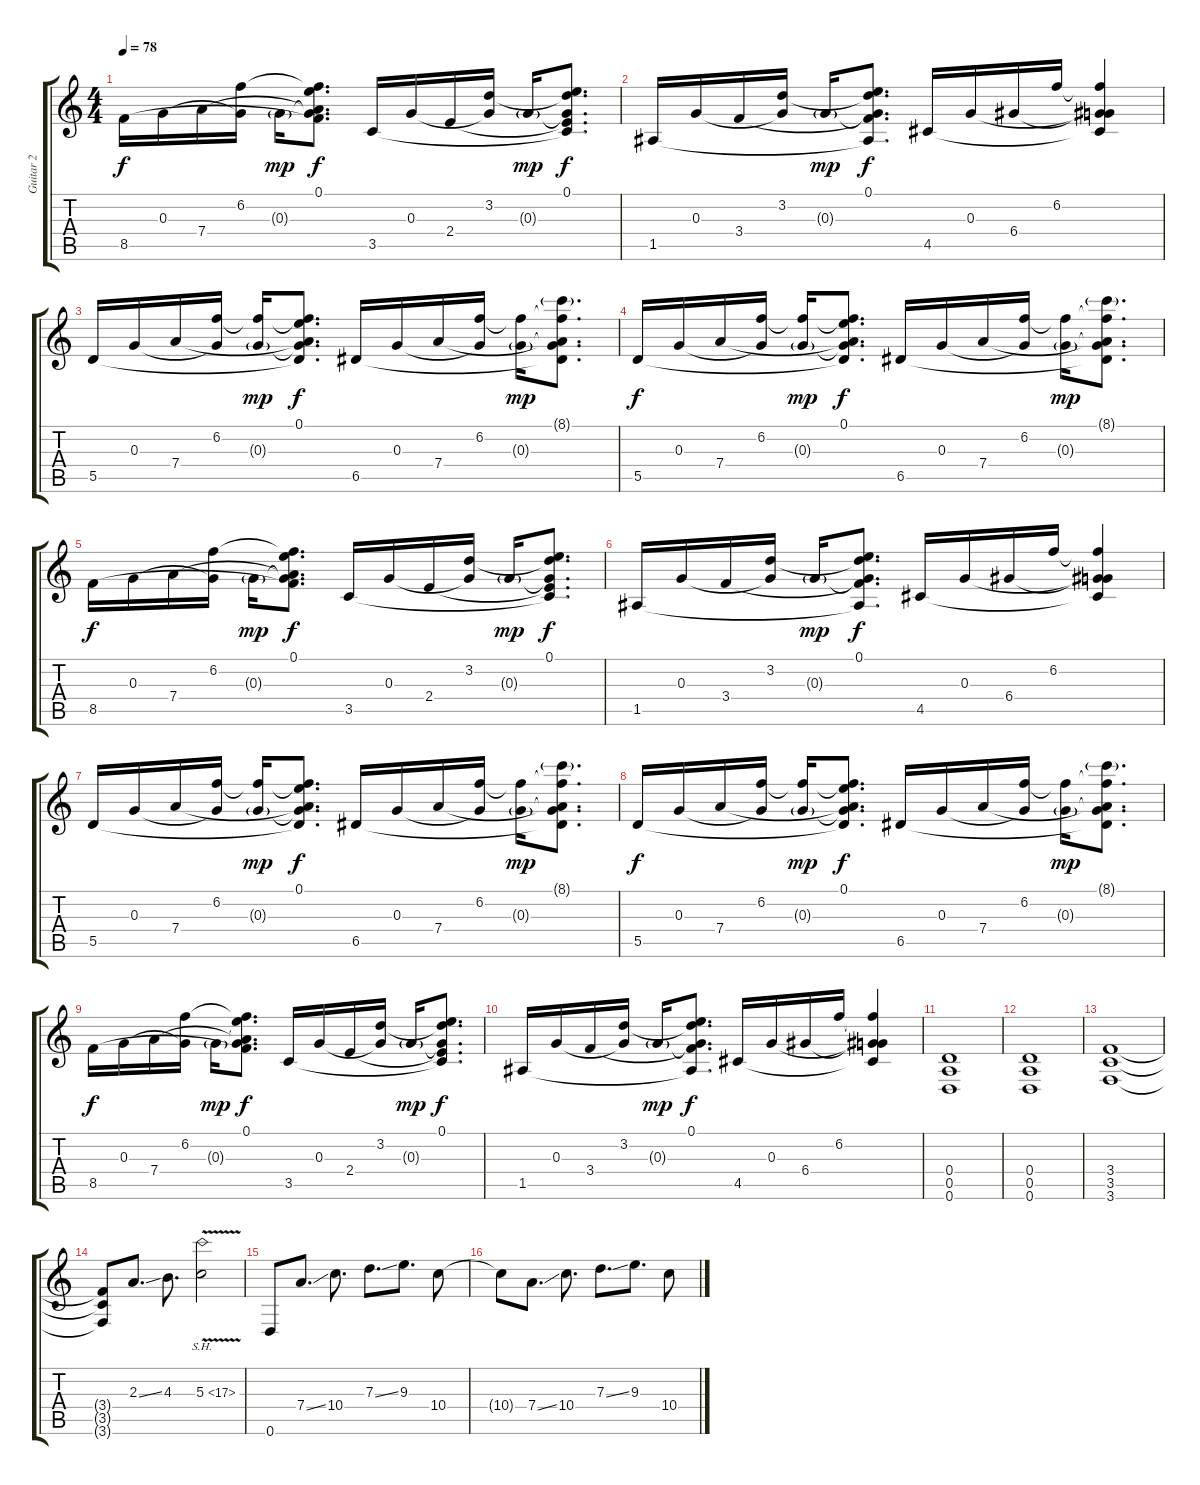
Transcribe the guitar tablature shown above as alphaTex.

\track ("Guitar 2" "Guitar 2") {instrument overdrivenguitar}
\staff {score tabs}
\tuning (E4 B3 G3 D3 A2 D2) {hide}
\ts (4 4)
\tempo 78
\clef g2
\ks c
8.5.16{dy f} 0.3.16 7.4.16 (6.2 0.3{t}).16 0.3{g}.16{dy mp} (0.1 6.2{t} 0.3{t} 7.4{t} 8.5{t}).8{d dy f} 3.5.16 0.3.16 2.4.16 (3.2 0.3{t}).16 0.3{g}.16{dy mp} (0.1 3.2{t} 0.3{t} 2.4{t} 3.5{t}).8{d dy f} |
1.5.16 0.3.16 3.4.16 (3.2 0.3{t}).16 0.3{g}.16{dy mp} (0.1 3.2{t} 0.3{t} 3.4{t} 1.5{t}).8{d dy f} 4.5.16 0.3.16 6.4.16 6.2.16 (6.2{t} 0.3{t} 6.4{t} 4.5{t}).4 |
5.5.16 0.3.16 7.4.16 (6.2 0.3{t}).16 (6.2{t} 0.3{g}).16{dy mp} (0.1 6.2{t} 0.3{t} 7.4{t} 5.5{t}).8{d dy f} 6.5.16 0.3.16 7.4.16 (6.2 0.3{t}).16 (6.2{t} 0.3{g}).16{dy mp} (8.1{g} 6.2{t} 0.3{t} 7.4{t} 6.5{t}).8{d} |
5.5.16{dy f} 0.3.16 7.4.16 (6.2 0.3{t}).16 (6.2{t} 0.3{g}).16{dy mp} (0.1 6.2{t} 0.3{t} 7.4{t} 5.5{t}).8{d dy f} 6.5.16 0.3.16 7.4.16 (6.2 0.3{t}).16 (6.2{t} 0.3{g}).16{dy mp} (8.1{g} 6.2{t} 0.3{t} 7.4{t} 6.5{t}).8{d} |
8.5.16{dy f} 0.3.16 7.4.16 (6.2 0.3{t}).16 0.3{g}.16{dy mp} (0.1 6.2{t} 0.3{t} 7.4{t} 8.5{t}).8{d dy f} 3.5.16 0.3.16 2.4.16 (3.2 0.3{t}).16 0.3{g}.16{dy mp} (0.1 3.2{t} 0.3{t} 2.4{t} 3.5{t}).8{d dy f} |
1.5.16 0.3.16 3.4.16 (3.2 0.3{t}).16 0.3{g}.16{dy mp} (0.1 3.2{t} 0.3{t} 3.4{t} 1.5{t}).8{d dy f} 4.5.16 0.3.16 6.4.16 6.2.16 (6.2{t} 0.3{t} 6.4{t} 4.5{t}).4 |
5.5.16 0.3.16 7.4.16 (6.2 0.3{t}).16 (6.2{t} 0.3{g}).16{dy mp} (0.1 6.2{t} 0.3{t} 7.4{t} 5.5{t}).8{d dy f} 6.5.16 0.3.16 7.4.16 (6.2 0.3{t}).16 (6.2{t} 0.3{g}).16{dy mp} (8.1{g} 6.2{t} 0.3{t} 7.4{t} 6.5{t}).8{d} |
5.5.16{dy f} 0.3.16 7.4.16 (6.2 0.3{t}).16 (6.2{t} 0.3{g}).16{dy mp} (0.1 6.2{t} 0.3{t} 7.4{t} 5.5{t}).8{d dy f} 6.5.16 0.3.16 7.4.16 (6.2 0.3{t}).16 (6.2{t} 0.3{g}).16{dy mp} (8.1{g} 6.2{t} 0.3{t} 7.4{t} 6.5{t}).8{d} |
8.5.16{dy f} 0.3.16 7.4.16 (6.2 0.3{t}).16 0.3{g}.16{dy mp} (0.1 6.2{t} 0.3{t} 7.4{t} 8.5{t}).8{d dy f} 3.5.16 0.3.16 2.4.16 (3.2 0.3{t}).16 0.3{g}.16{dy mp} (0.1 3.2{t} 0.3{t} 2.4{t} 3.5{t}).8{d dy f} |
1.5.16 0.3.16 3.4.16 (3.2 0.3{t}).16 0.3{g}.16{dy mp} (0.1 3.2{t} 0.3{t} 3.4{t} 1.5{t}).8{d dy f} 4.5.16 0.3.16 6.4.16 6.2.16 (6.2{t} 0.3{t} 6.4{t} 4.5{t}).4 |
(0.4 0.5 0.6).1{volume 10} |
(0.4 0.5 0.6).1 |
(3.4 3.5 3.6).1 |
(3.4{t} 3.5{t} 3.6{t}).8 2.3{ss}.8{d} 4.3.8{d} 5.3{sh 12 v}.2 |
0.6.8 7.4{ss}.8{d} 10.4.8{d} 7.3{ss}.8{d} 9.3.8{d} 10.4.8 |
10.4{t}.8 7.4{ss}.8{d} 10.4.8{d} 7.3{ss}.8{d} 9.3.8{d} 10.4.8
